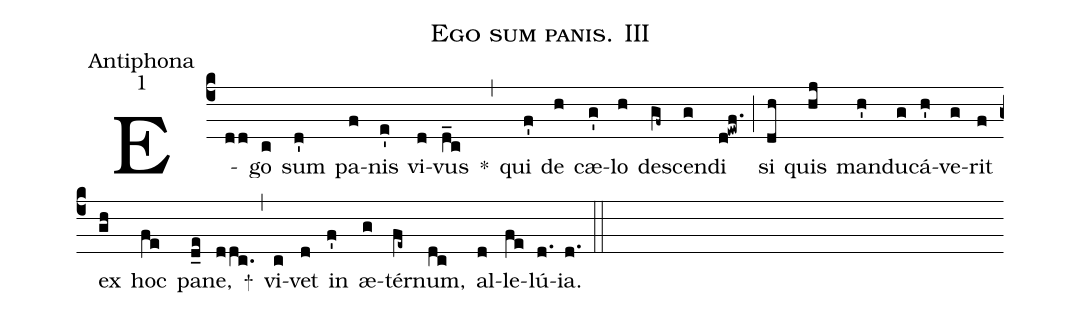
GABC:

name:Ego sum panis. III;
office-part:Antiphona;
mode:1;
%%
(c4)
E(dd)go(c) sum(d') pa(f)nis(e') vi(d)vus(d_c) *(,)
qui(f') de(h) cæ(g')lo(h) des(gf~)cen(g)di(d!ewf.) (;)
si(dh) quis(hj) man(h')du(g)cá(h')ve(g)rit(f) ex(gh) hoc(fe) pa(d_e)ne,(d/dc.) +(,)
vi(c)vet(d) in(f') æ(g)tér(fe~)num,(dc) al(d)le(fe)lú(d.)ia.(d.) (::)
